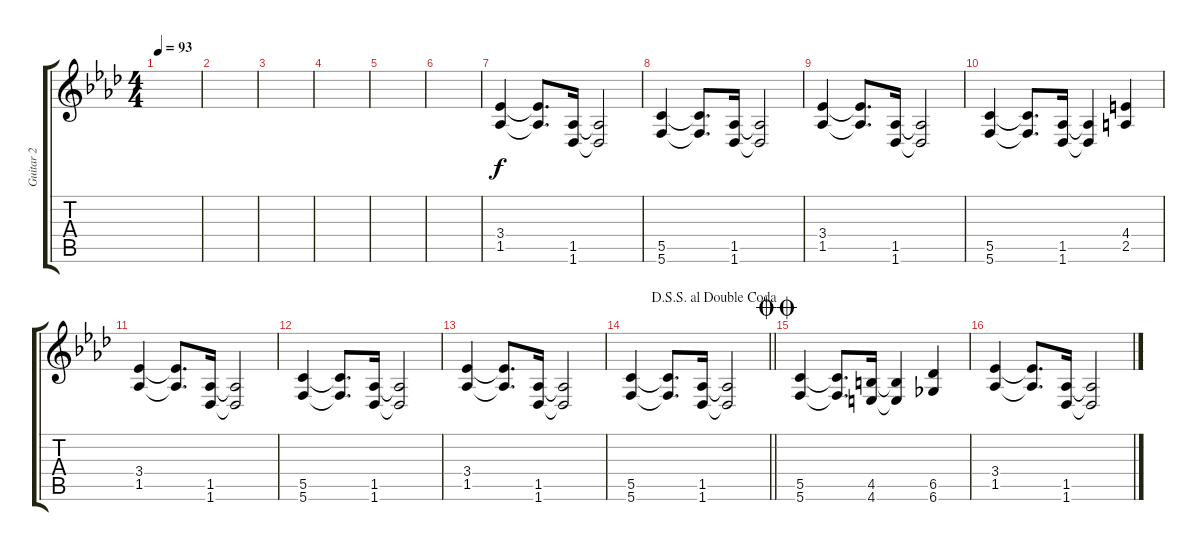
\track ("Guitar 2" "Guitar 2") {instrument distortionguitar}
\staff {score tabs}
\tuning (E4 C4 G3 C3 G2 C2) {hide}
\ts (4 4)
\tempo 93
\clef g2
\ks ab
|
|
|
|
|
|
(3.4 1.5).4 (3.4{t} 1.5{t}).8{d} (1.5 1.6).16 (1.5{t} 1.6{t}).2 |
(5.5 5.6).4 (5.5{t} 5.6{t}).8{d} (1.5 1.6).16 (1.5{t} 1.6{t}).2 |
(3.4 1.5).4 (3.4{t} 1.5{t}).8{d} (1.5 1.6).16 (1.5{t} 1.6{t}).2 |
(5.5 5.6).4 (5.5{t} 5.6{t}).8{d} (1.5 1.6).16 (1.5{t} 1.6{t}).4 (4.4 2.5).4 |
(3.4 1.5).4 (3.4{t} 1.5{t}).8{d} (1.5 1.6).16 (1.5{t} 1.6{t}).2 |
(5.5 5.6).4 (5.5{t} 5.6{t}).8{d} (1.5 1.6).16 (1.5{t} 1.6{t}).2 |
(3.4 1.5).4 (3.4{t} 1.5{t}).8{d} (1.5 1.6).16 (1.5{t} 1.6{t}).2 |
\jump dalsegnosegnoaldoublecoda
\barLineRight lightlight
(5.5 5.6).4 (5.5{t} 5.6{t}).8{d} (1.5 1.6).16 (1.5{t} 1.6{t}).2 |
\jump doublecoda
(5.5 5.6).4 (5.5{t} 5.6{t}).8{d} (4.5 4.6).16 (4.5{t} 4.6{t}).4 (6.5 6.6).4 |
(3.4 1.5).4 (3.4{t} 1.5{t}).8{d} (1.5 1.6).16 (1.5{t} 1.6{t}).2
